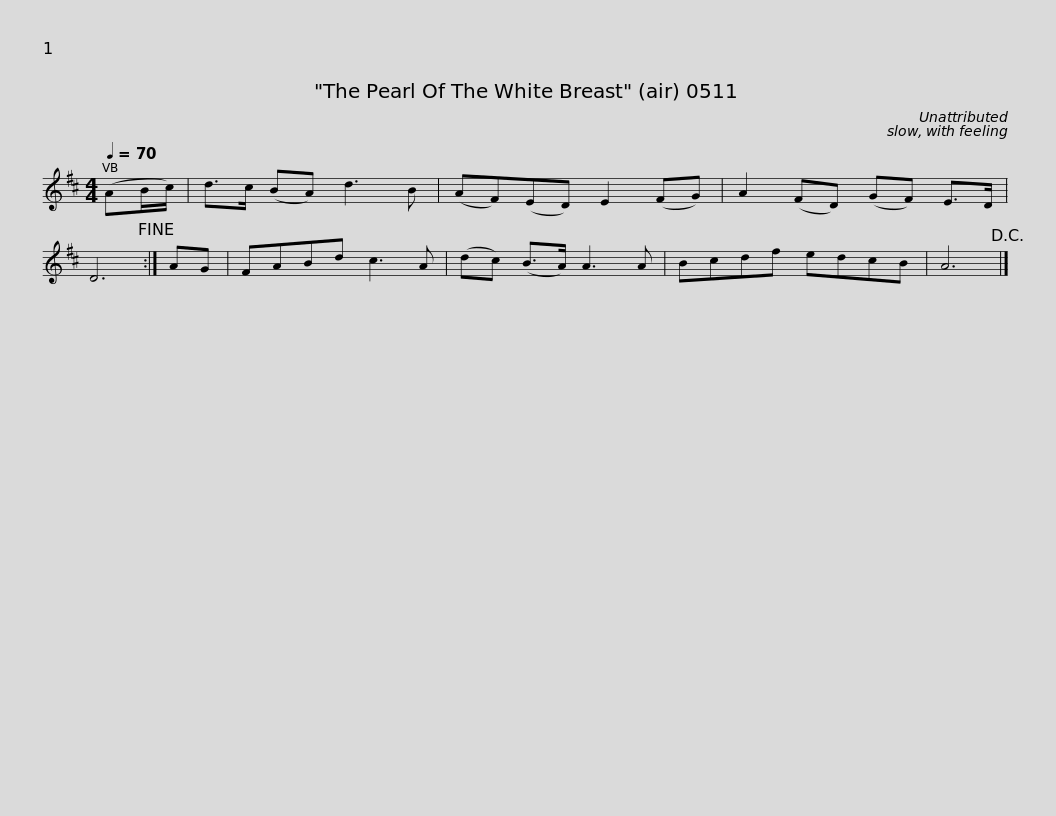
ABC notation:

X:1
L:1/8
Q:1/4=70
M:4/4
I:linebreak $
K:D
V:1 treble
V:1
 (AB/c/) | d>c (BA) d3 B | (AF)(ED) E2 (FG) | A2 (FD) (GF) E>D | D6!fine! :| %5
 AG | FABd c3 A | (dc) (B>A) A3 A |$ Bcdf edcB | A6!D.C.! |] %10
